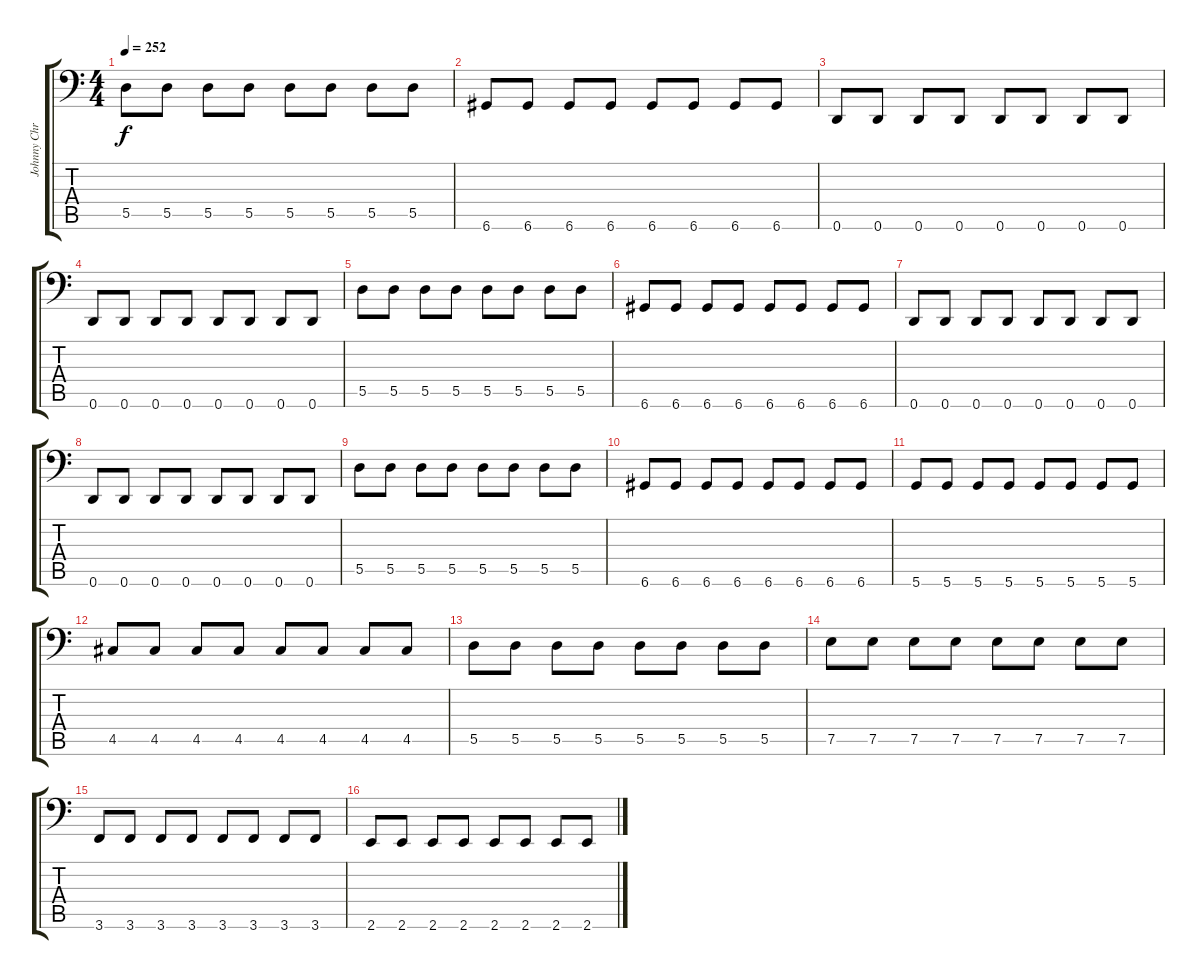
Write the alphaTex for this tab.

\track ("Johnny Christ" "Johnny Chr") {instrument electricbasspick}
\staff {score tabs}
\tuning (E3 B2 G2 D2 A1 D1) {hide}
\ts (4 4)
\tempo 252
\clef f4
\ks c
5.5.8{dy f} 5.5.8 5.5.8 5.5.8 5.5.8 5.5.8 5.5.8 5.5.8 |
6.6.8 6.6.8 6.6.8 6.6.8 6.6.8 6.6.8 6.6.8 6.6.8 |
0.6.8 0.6.8 0.6.8 0.6.8 0.6.8 0.6.8 0.6.8 0.6.8 |
0.6.8 0.6.8 0.6.8 0.6.8 0.6.8 0.6.8 0.6.8 0.6.8 |
5.5.8 5.5.8 5.5.8 5.5.8 5.5.8 5.5.8 5.5.8 5.5.8 |
6.6.8 6.6.8 6.6.8 6.6.8 6.6.8 6.6.8 6.6.8 6.6.8 |
0.6.8 0.6.8 0.6.8 0.6.8 0.6.8 0.6.8 0.6.8 0.6.8 |
0.6.8 0.6.8 0.6.8 0.6.8 0.6.8 0.6.8 0.6.8 0.6.8 |
5.5.8 5.5.8 5.5.8 5.5.8 5.5.8 5.5.8 5.5.8 5.5.8 |
6.6.8 6.6.8 6.6.8 6.6.8 6.6.8 6.6.8 6.6.8 6.6.8 |
5.6.8 5.6.8 5.6.8 5.6.8 5.6.8 5.6.8 5.6.8 5.6.8 |
4.5.8 4.5.8 4.5.8 4.5.8 4.5.8 4.5.8 4.5.8 4.5.8 |
5.5.8 5.5.8 5.5.8 5.5.8 5.5.8 5.5.8 5.5.8 5.5.8 |
7.5.8 7.5.8 7.5.8 7.5.8 7.5.8 7.5.8 7.5.8 7.5.8 |
3.6.8 3.6.8 3.6.8 3.6.8 3.6.8 3.6.8 3.6.8 3.6.8 |
2.6.8 2.6.8 2.6.8 2.6.8 2.6.8 2.6.8 2.6.8 2.6.8
